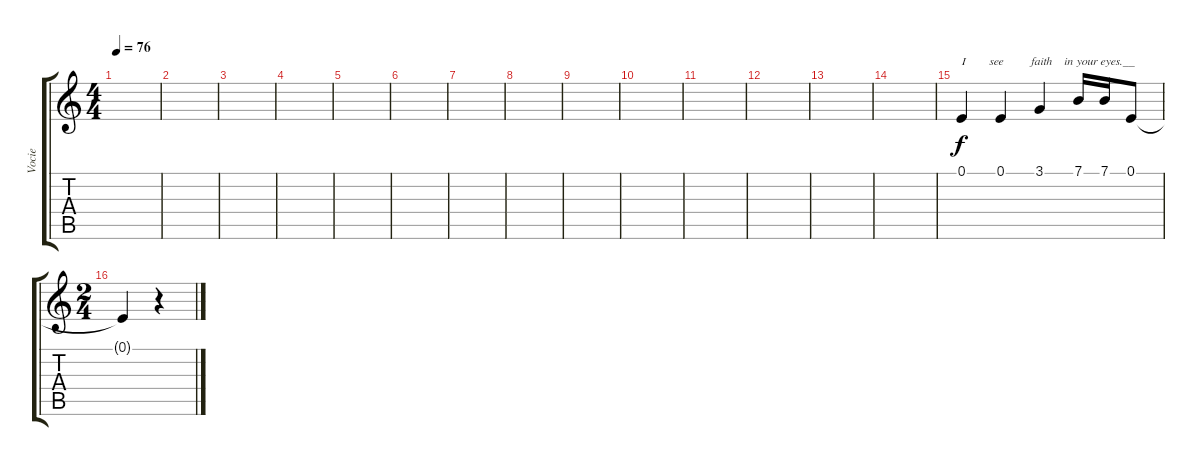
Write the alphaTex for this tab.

\track ("Vocie" "Vocie") {instrument violin}
\staff {score tabs}
\tuning (E4 B3 G3 D3 A2 E2) {hide}
\ts (4 4)
\tempo 76
\clef g2
\ks c
|
|
|
|
|
|
|
|
|
|
|
|
|
|
0.1.4{txt "I        see         faith    in your eyes.__"} 0.1.4 3.1.4 7.1.16 7.1.16 0.1.8 |
\ts (2 4)
0.1{t}.4 r.4
